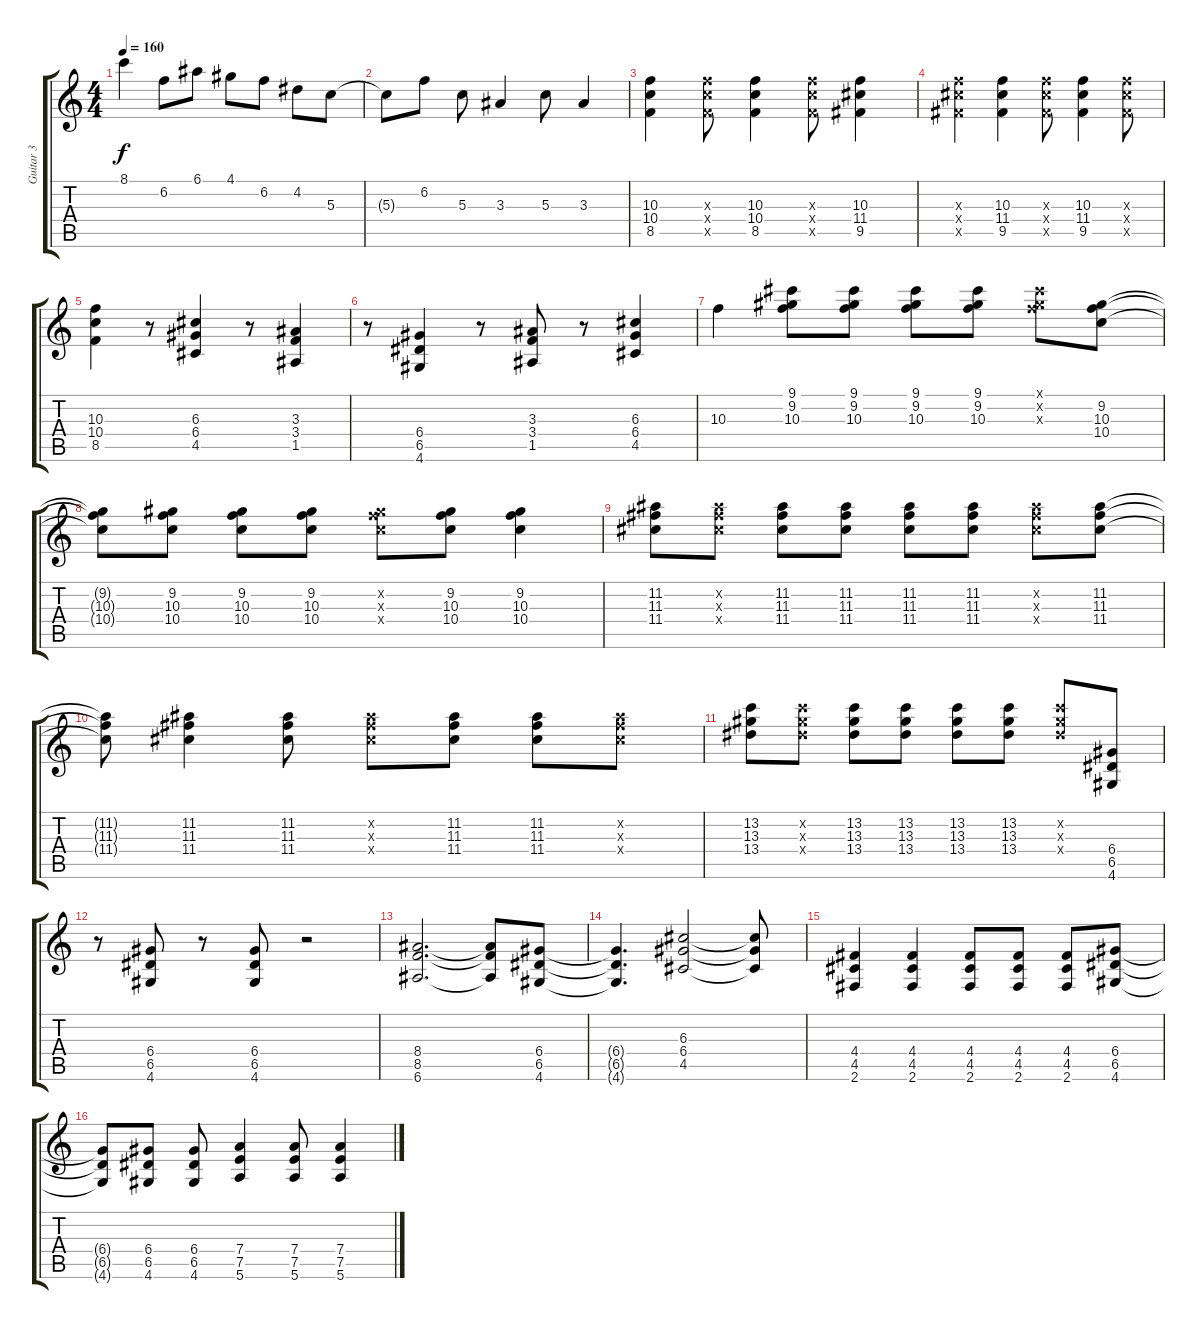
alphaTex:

\track ("Guitar 3" "Guitar 3") {instrument overdrivenguitar}
\staff {score tabs}
\tuning (E4 B3 G3 D3 A2 E2) {hide}
\ts (4 4)
\tempo 160
\clef g2
\ks c
8.1.4{dy f} 6.2.8 6.1.8 4.1.8 6.2.8 4.2.8 5.3.8 |
5.3{t}.8 6.2.8 5.3.8 3.3.4 5.3.8 3.3.4 |
(10.3 10.4 8.5).4 (10.3{x} 10.4{x} 8.5{x}).8 (10.3 10.4 8.5).4 (10.3{x} 10.4{x} 8.5{x}).8 (10.3 11.4 9.5).4 |
(10.3{x} 11.4{x} 9.5{x}).4 (10.3 11.4 9.5).4 (10.3{x} 11.4{x} 9.5{x}).8 (10.3 11.4 9.5).4 (10.3{x} 11.4{x} 9.5{x}).8 |
(10.3 10.4 8.5).4 r.8 (6.3 6.4 4.5).4 r.8 (3.3 3.4 1.5).4 |
r.8 (6.4 6.5 4.6).4 r.8 (3.3 3.4 1.5).8 r.8 (6.3 6.4 4.5).4 |
10.3.4 (9.1 9.2 10.3).8 (9.1 9.2 10.3).8 (9.1 9.2 10.3).8 (9.1 9.2 10.3).8 (9.1{x} 9.2{x} 10.3{x}).8 (9.2 10.3 10.4).8 |
(9.2{t} 10.3{t} 10.4{t}).8 (9.2 10.3 10.4).8 (9.2 10.3 10.4).8 (9.2 10.3 10.4).8 (9.2{x} 10.3{x} 10.4{x}).8 (9.2 10.3 10.4).8 (9.2 10.3 10.4).4 |
(11.2 11.3 11.4).8 (11.2{x} 11.3{x} 11.4{x}).8 (11.2 11.3 11.4).8 (11.2 11.3 11.4).8 (11.2 11.3 11.4).8 (11.2 11.3 11.4).8 (11.2{x} 11.3{x} 11.4{x}).8 (11.2 11.3 11.4).8 |
(11.2{t} 11.3{t} 11.4{t}).8 (11.2 11.3 11.4).4 (11.2 11.3 11.4).8 (11.2{x} 11.3{x} 11.4{x}).8 (11.2 11.3 11.4).8 (11.2 11.3 11.4).8 (11.2{x} 11.3{x} 11.4{x}).8 |
(13.2 13.3 13.4).8 (13.2{x} 13.3{x} 13.4{x}).8 (13.2 13.3 13.4).8 (13.2 13.3 13.4).8 (13.2 13.3 13.4).8 (13.2 13.3 13.4).8 (13.2{x} 13.3{x} 13.4{x}).8 (6.4 6.5 4.6).8 |
r.8 (6.4 6.5 4.6).8 r.8 (6.4 6.5 4.6).8 r.2 |
(8.4 8.5 6.6).2{d} (8.4{t} 8.5{t} 6.6{t}).8 (6.4 6.5 4.6).8 |
(6.4{t} 6.5{t} 4.6{t}).4{d} (6.3 6.4 4.5).2 (6.3{t} 6.4{t} 4.5{t}).8 |
(4.4 4.5 2.6).4 (4.4 4.5 2.6).4 (4.4 4.5 2.6).8 (4.4 4.5 2.6).8 (4.4 4.5 2.6).8 (6.4 6.5 4.6).8 |
(6.4{t} 6.5{t} 4.6{t}).8 (6.4 6.5 4.6).8 (6.4 6.5 4.6).8 (7.4 7.5 5.6).4 (7.4 7.5 5.6).8 (7.4 7.5 5.6).4
